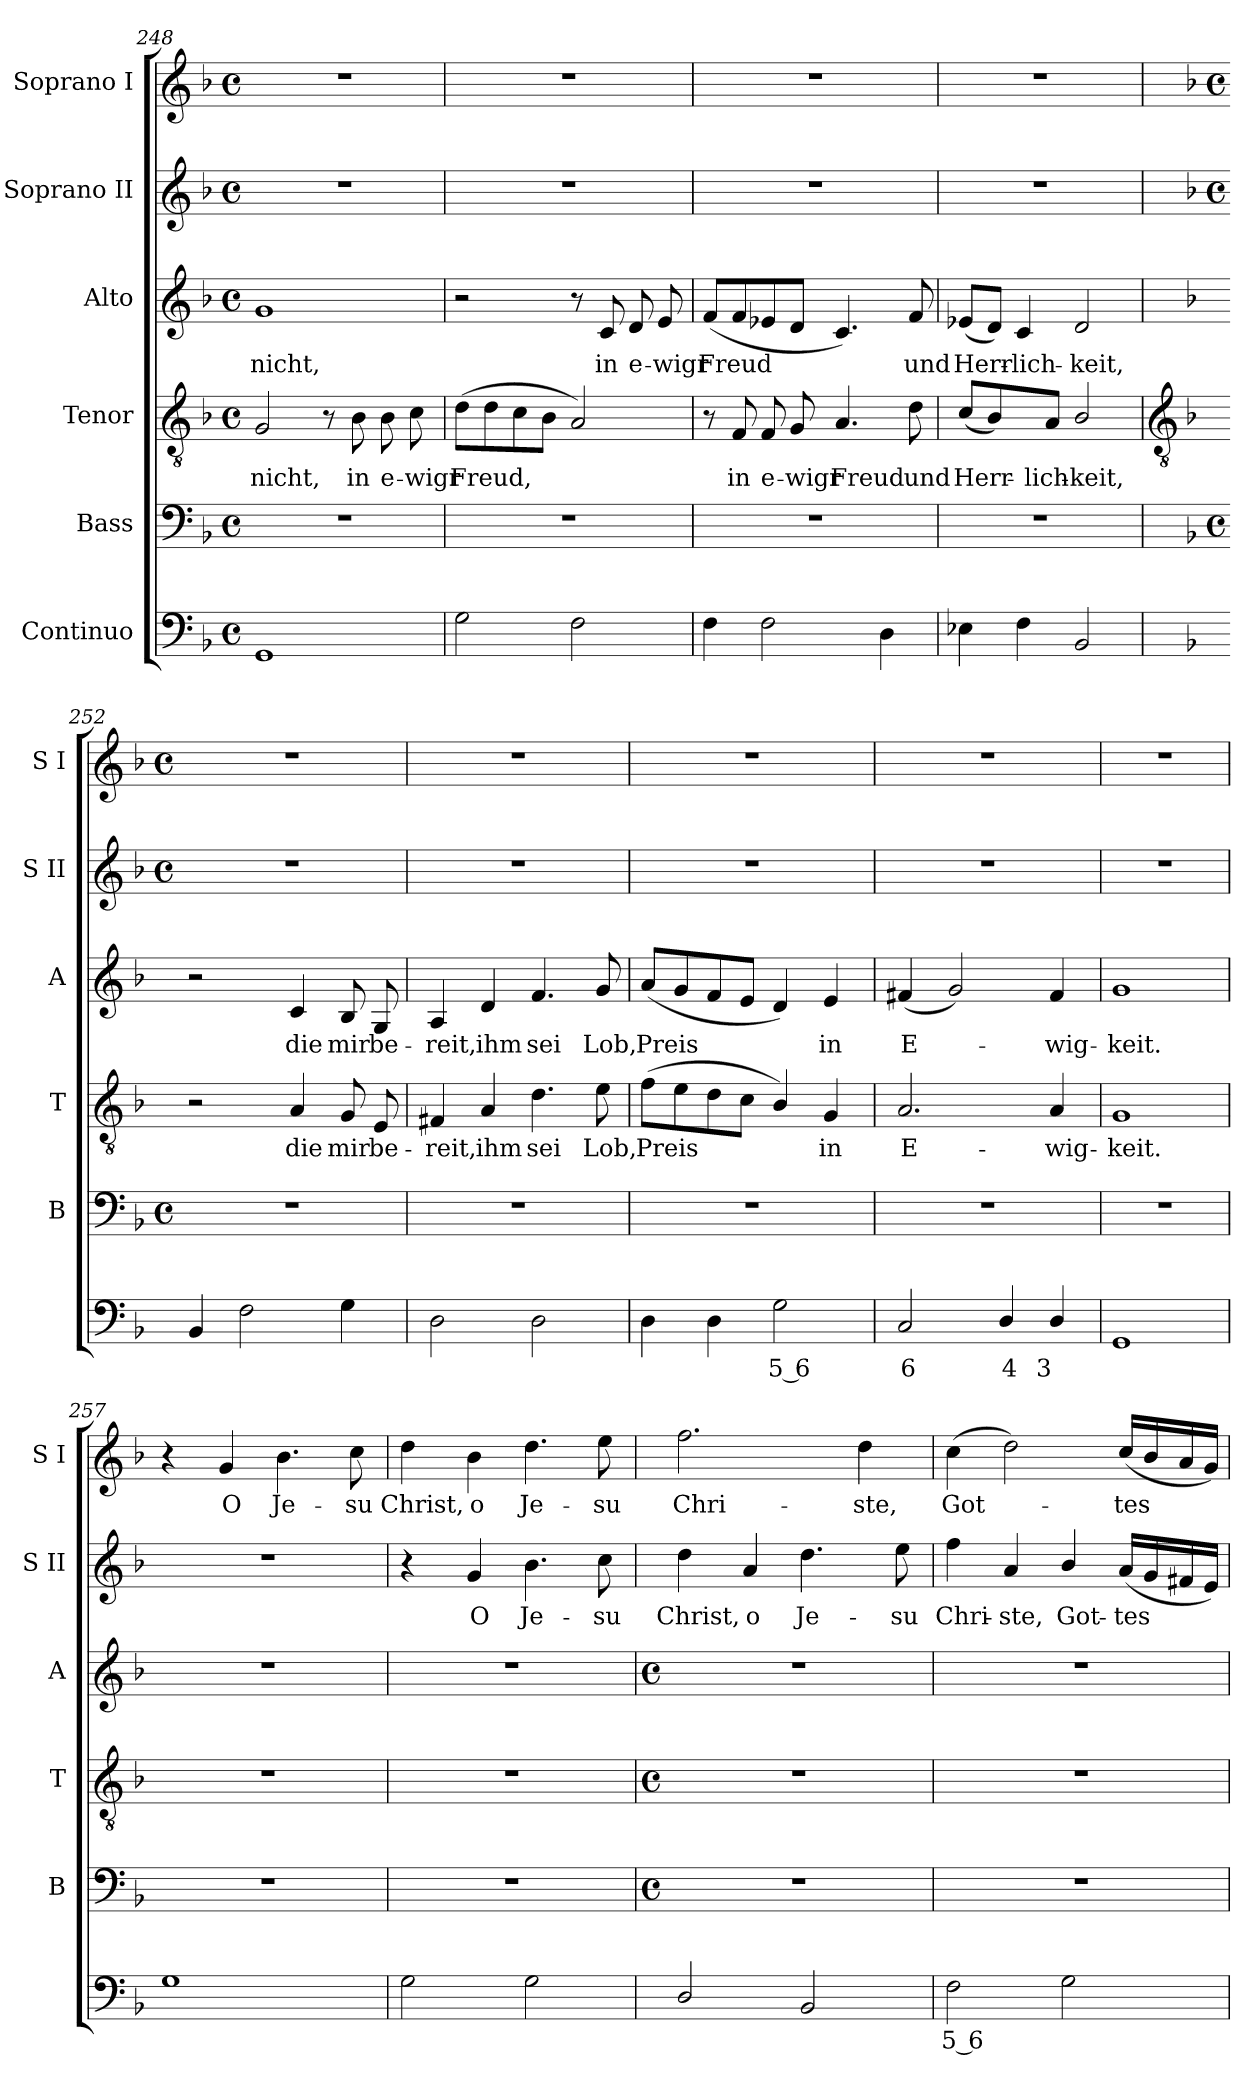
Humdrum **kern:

**kern	**text	**kern	**kern	**text	**kern	**text	**kern	**text	**kern	**text
*part6	*part6	*part5	*part4	*part4	*part3	*part3	*part2	*part2	*part1	*part1
*staff6	*staff6	*staff5	*staff4	*staff4	*staff3	*staff3	*staff2	*staff2	*staff1	*staff1
*I"Continuo	*	*I"Bass	*I"Tenor	*	*I"Alto	*	*I"Soprano II	*	*I"Soprano I	*
*	*	*I'B	*I'T	*	*I'A	*	*I'S II	*	*I'S I	*
*clefF4	*	*clefF4	*clefGv2	*	*clefG2	*	*clefG2	*	*clefG2	*
*k[b-]	*	*k[b-]	*k[b-]	*	*k[b-]	*	*k[b-]	*	*k[b-]	*
*F:	*	*F:	*F:	*	*F:	*	*F:	*	*F:	*
*M4/4	*	*M4/4	*M4/4	*	*M4/4	*	*M4/4	*	*M4/4	*
*met(c)	*	*met(c)	*met(c)	*	*met(c)	*	*met(c)	*	*met(c)	*
=248	=248	=248	=248	=248	=248	=248	=248	=248	=248	=248
!	!	!	!	!LO:LY:b	!	!LO:LY:b	!	!	!	!
1GG	.	1r	2G	nicht,	1g	nicht,	1r	.	1r	.
.	.	.	8r	.	.	.	.	.	.	.
!	!	!	!	!LO:LY:b	!	!	!	!	!	!
.	.	.	8B-	in	.	.	.	.	.	.
!	!	!	!	!LO:LY:b	!	!	!	!	!	!
.	.	.	8B-	e-	.	.	.	.	.	.
!	!	!	!	!LO:LY:b	!	!	!	!	!	!
.	.	.	8c	-wigr	.	.	.	.	.	.
=249	=249	=249	=249	=249	=249	=249	=249	=249	=249	=249
!	!	!	!	!LO:LY:b	!	!	!	!	!	!
2G	.	1r	(>8dL	Freud,	2r	.	1r	.	1r	.
.	.	.	8d	.	.	.	.	.	.	.
.	.	.	8c	.	.	.	.	.	.	.
.	.	.	8B-J	.	.	.	.	.	.	.
2F	.	.	2A)	.	8r	.	.	.	.	.
!	!	!	!	!	!	!LO:LY:b	!	!	!	!
.	.	.	.	.	8c	in	.	.	.	.
!	!	!	!	!	!	!LO:LY:b	!	!	!	!
.	.	.	.	.	8d	e-	.	.	.	.
!	!	!	!	!	!	!LO:LY:b	!	!	!	!
.	.	.	.	.	8e	-wigr	.	.	.	.
=250	=250	=250	=250	=250	=250	=250	=250	=250	=250	=250
!	!	!	!	!	!	!LO:LY:b	!	!	!	!
4F	.	1r	8r	.	(<8fL	Freud	1r	.	1r	.
!	!	!	!	!LO:LY:b	!	!	!	!	!	!
.	.	.	8F	in	8f	.	.	.	.	.
!	!	!	!	!LO:LY:b	!	!	!	!	!	!
2F	.	.	8F	e-	8e-X	.	.	.	.	.
!	!	!	!	!LO:LY:b	!	!	!	!	!	!
.	.	.	8G	-wigr	8dJ	.	.	.	.	.
!	!	!	!	!LO:LY:b	!	!	!	!	!	!
.	.	.	4.A	Freud	4.c)	.	.	.	.	.
4D	.	.	.	.	.	.	.	.	.	.
!	!	!	!	!LO:LY:b	!	!LO:LY:b	!	!	!	!
.	.	.	8d	und	8f	und	.	.	.	.
=251	=251	=251	=251	=251	=251	=251	=251	=251	=251	=251
!	!	!	!	!LO:LY:b	!	!LO:LY:b	!	!	!	!
4E-X	.	1r	(>8cL	Herr-	(<8e-XL	Herr-	1r	.	1r	.
.	.	.	4B-/)	.	8dJ)	.	.	.	.	.
!	!	!	!	!	!	!LO:LY:b	!	!	!	!
4F	.	.	.	.	4c	lich-	.	.	.	.
!	!	!	!	!LO:LY:b	!	!	!	!	!	!
.	.	.	8AJ	lich-	.	.	.	.	.	.
!	!	!	!	!LO:LY:b	!	!LO:LY:b	!	!	!	!
2BB-	.	.	2B-/	-keit,	2d	-keit,	.	.	.	.
!!LO:LB:g=z
=252	=252	=252	=252	=252	=252	=252	=252	=252	=252	=252
*	*	*	*clefGv2	*	*	*	*	*	*	*
*	*	*	*	*	*	*	*k[b-]	*	*k[b-]	*
*	*	*	*	*	*	*	*F:	*	*F:	*
*	*	*M4/4	*	*	*	*	*M4/4	*	*M4/4	*
*	*	*met(c)	*	*	*	*	*met(c)	*	*met(c)	*
4BB-	.	1r	2r	.	2r	.	1r	.	1r	.
2F	.	.	.	.	.	.	.	.	.	.
!	!	!	!	!LO:LY:b	!	!LO:LY:b	!	!	!	!
.	.	.	4A	die	4c	die	.	.	.	.
!	!	!	!	!LO:LY:b	!	!LO:LY:b	!	!	!	!
4G	.	.	8G	mir	8B-	mir	.	.	.	.
!	!	!	!	!LO:LY:b	!	!LO:LY:b	!	!	!	!
.	.	.	8E	be-	8G	be-	.	.	.	.
=253	=253	=253	=253	=253	=253	=253	=253	=253	=253	=253
!	!	!	!	!LO:LY:b	!	!LO:LY:b	!	!	!	!
2D	.	1r	4F#X	-reit,	4A	-reit,	1r	.	1r	.
!	!	!	!	!LO:LY:b	!	!LO:LY:b	!	!	!	!
.	.	.	4A	ihm	4d	ihm	.	.	.	.
!	!	!	!	!LO:LY:b	!	!LO:LY:b	!	!	!	!
2D	.	.	4.d	sei	4.f	sei	.	.	.	.
!	!	!	!	!LO:LY:b	!	!LO:LY:b	!	!	!	!
.	.	.	8e	Lob,	8g	Lob,	.	.	.	.
=254	=254	=254	=254	=254	=254	=254	=254	=254	=254	=254
!	!	!	!	!LO:LY:b	!	!LO:LY:b	!	!	!	!
4D	.	1r	(>8fL	Preis	(<8aL	Preis	1r	.	1r	.
.	.	.	8e	.	8g	.	.	.	.	.
4D	.	.	8d	.	8f	.	.	.	.	.
.	.	.	8cJ	.	8eJ	.	.	.	.	.
!	!LO:LY:b	!	!	!	!	!	!	!	!	!
2G	5 6	.	4B-/)	.	4d)	.	.	.	.	.
!	!	!	!	!LO:LY:b	!	!LO:LY:b	!	!	!	!
.	.	.	4G	in	4e	in	.	.	.	.
=255	=255	=255	=255	=255	=255	=255	=255	=255	=255	=255
!	!LO:LY:b	!	!	!LO:LY:b	!	!LO:LY:b	!	!	!	!
2C	6	1r	2.A	E-	(<4f#X	E-	1r	.	1r	.
.	.	.	.	.	2g)	.	.	.	.	.
!	!LO:LY:b	!	!	!	!	!	!	!	!	!
4D/	4	.	.	.	.	.	.	.	.	.
!	!LO:LY:b	!	!	!LO:LY:b	!	!LO:LY:b	!	!	!	!
4D/	3	.	4A	-wig-	4f#	wig-	.	.	.	.
=256	=256	=256	=256	=256	=256	=256	=256	=256	=256	=256
!	!	!	!	!LO:LY:b	!	!LO:LY:b	!	!	!	!
1GG	.	1r	1G	-keit.	1g	-keit.	1r	.	1r	.
=257	=257	=257	=257	=257	=257	=257	=257	=257	=257	=257
1G	.	1r	1r	.	1r	.	1r	.	4r	.
!	!	!	!	!	!	!	!	!	!	!LO:LY:b
.	.	.	.	.	.	.	.	.	4g	O
!	!	!	!	!	!	!	!	!	!	!LO:LY:b
.	.	.	.	.	.	.	.	.	4.b-	Je-
!	!	!	!	!	!	!	!	!	!	!LO:LY:b
.	.	.	.	.	.	.	.	.	8cc	-su
=258	=258	=258	=258	=258	=258	=258	=258	=258	=258	=258
!	!	!	!	!	!	!	!	!	!	!LO:LY:b
2G	.	1r	1r	.	1r	.	4r	.	4dd	Christ,
!	!	!	!	!	!	!	!	!LO:LY:b	!	!LO:LY:b
.	.	.	.	.	.	.	4g	O	4b-	o
!	!	!	!	!	!	!	!	!LO:LY:b	!	!LO:LY:b
2G	.	.	.	.	.	.	4.b-	Je-	4.dd	Je-
!	!	!	!	!	!	!	!	!LO:LY:b	!	!LO:LY:b
.	.	.	.	.	.	.	8cc	-su	8ee	-su
!!LO:LB:g=z
=259	=259	=259	=259	=259	=259	=259	=259	=259	=259	=259
*	*	*M4/4	*M4/4	*	*M4/4	*	*	*	*	*
*	*	*met(c)	*met(c)	*	*met(c)	*	*	*	*	*
!	!	!	!	!	!	!	!	!LO:LY:b	!	!LO:LY:b
2D/	.	1r	1r	.	1r	.	4dd	Christ,	2.ff	Chri-
!	!	!	!	!	!	!	!	!LO:LY:b	!	!
.	.	.	.	.	.	.	4a	o	.	.
!	!	!	!	!	!	!	!	!LO:LY:b	!	!
2BB-	.	.	.	.	.	.	4.dd	Je-	.	.
!	!	!	!	!	!	!	!	!	!	!LO:LY:b
.	.	.	.	.	.	.	.	.	4dd	-ste,
!	!	!	!	!	!	!	!	!LO:LY:b	!	!
.	.	.	.	.	.	.	8ee	-su	.	.
=260	=260	=260	=260	=260	=260	=260	=260	=260	=260	=260
!	!LO:LY:b	!	!	!	!	!	!	!LO:LY:b	!	!LO:LY:b
2F	5 6	1r	1r	.	1r	.	4ff	Chri-	(>4cc	Got-
!	!	!	!	!	!	!	!	!LO:LY:b	!	!
.	.	.	.	.	.	.	4a	-ste,	2dd)	.
!	!	!	!	!	!	!	!	!LO:LY:b	!	!
2G	.	.	.	.	.	.	4b-/	Got-	.	.
!	!	!	!	!	!	!	!	!LO:LY:b	!	!LO:LY:b
.	.	.	.	.	.	.	(<16aLL	-tes	(<16ccLL	tes
.	.	.	.	.	.	.	16g	.	16b-	.
.	.	.	.	.	.	.	16f#X	.	16a	.
.	.	.	.	.	.	.	16eJJ)	.	16gJJ)	.
=	=	=	=	=	=	=	=	=	=	=
*-	*-	*-	*-	*-	*-	*-	*-	*-	*-	*-
